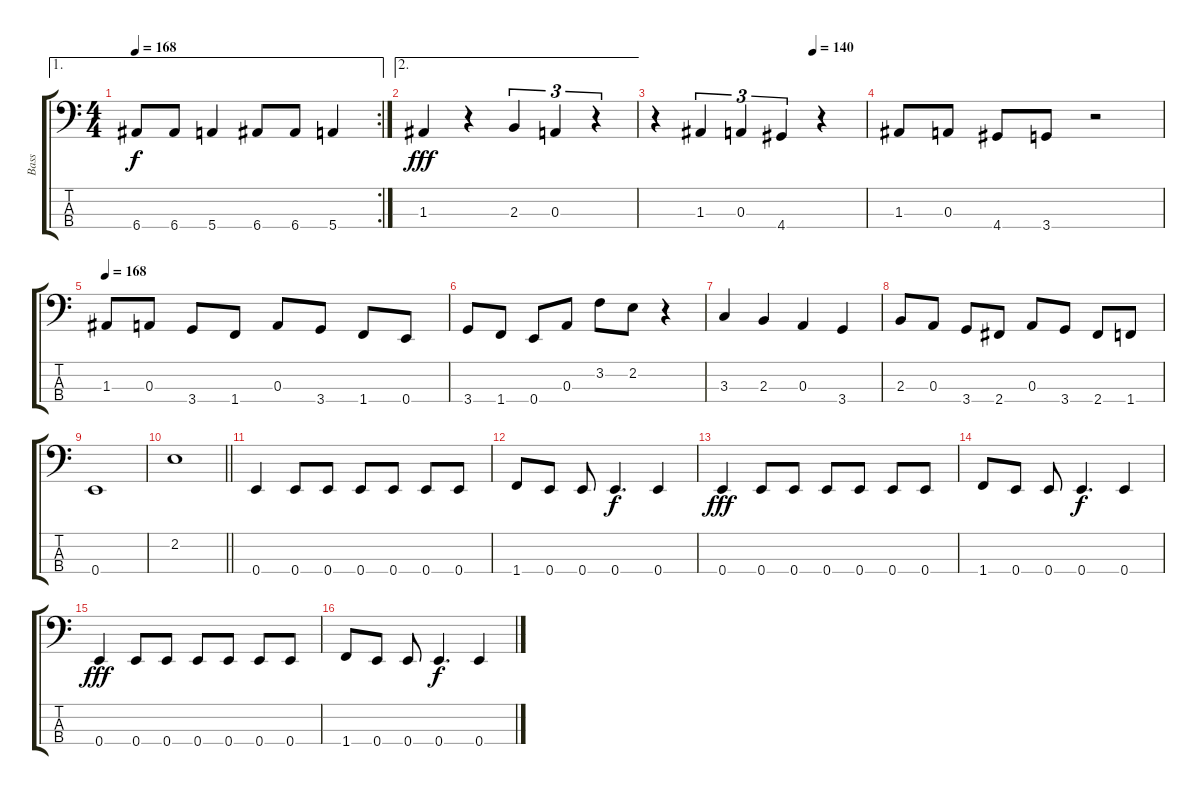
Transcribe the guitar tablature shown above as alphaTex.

\track ("Bass" "Bass") {instrument electricbasspick}
\staff {score tabs}
\tuning (G2 D2 A1 E1) {hide}
\ae 1
\rc 2
\ts (4 4)
\tempo 168
\clef f4
\ks c
6.4.8{dy f} 6.4.8 5.4.4 6.4.8 6.4.8 5.4.4 |
\ae 2
1.3.4{dy fff} r.4 2.3.4{tu (3 2)} 0.3.4{tu (3 2)} r.4{tu (3 2)} |
\tempo (140 0.75)
r.4 1.3.4{tu (3 2)} 0.3.4{tu (3 2)} 4.4.4{tu (3 2)} r.4 |
1.3.8 0.3.8 4.4.8 3.4.8 r.2 |
\tempo 168
1.3.8 0.3.8 3.4.8 1.4.8 0.3.8 3.4.8 1.4.8 0.4.8 |
3.4.8 1.4.8 0.4.8 0.3.8 3.2.8 2.2.8 r.4 |
3.3.4 2.3.4 0.3.4 3.4.4 |
2.3.8 0.3.8 3.4.8 2.4.8 0.3.8 3.4.8 2.4.8 1.4.8 |
0.4.1 |
\barLineRight lightlight
2.2.1 |
0.4.4 0.4.8 0.4.8 0.4.8 0.4.8 0.4.8 0.4.8 |
1.4.8 0.4.8 0.4.8 0.4.4{d dy f} 0.4.4 |
0.4.4{dy fff} 0.4.8 0.4.8 0.4.8 0.4.8 0.4.8 0.4.8 |
1.4.8 0.4.8 0.4.8 0.4.4{d dy f} 0.4.4 |
0.4.4{dy fff} 0.4.8 0.4.8 0.4.8 0.4.8 0.4.8 0.4.8 |
1.4.8 0.4.8 0.4.8 0.4.4{d dy f} 0.4.4
